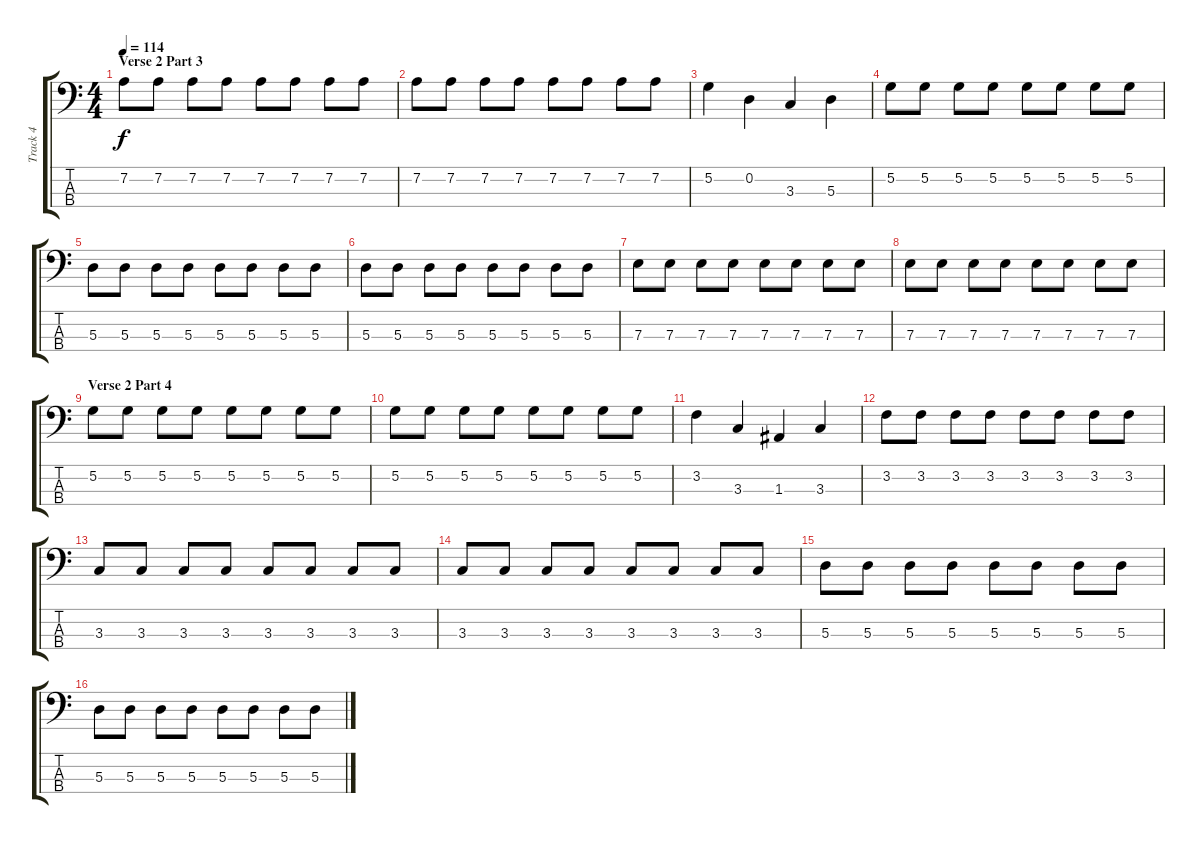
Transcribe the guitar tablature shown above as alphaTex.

\track ("Track 4" "Track 4") {instrument electricbassfinger}
\staff {score tabs}
\tuning (G2 D2 A1 E1) {hide}
\ts (4 4)
\section ("" "Verse 2 Part 3")
\tempo 114
\clef f4
\ks c
7.2.8{dy f} 7.2.8 7.2.8 7.2.8 7.2.8 7.2.8 7.2.8 7.2.8 |
7.2.8 7.2.8 7.2.8 7.2.8 7.2.8 7.2.8 7.2.8 7.2.8 |
5.2.4 0.2.4 3.3.4 5.3.4 |
5.2.8 5.2.8 5.2.8 5.2.8 5.2.8 5.2.8 5.2.8 5.2.8 |
5.3.8 5.3.8 5.3.8 5.3.8 5.3.8 5.3.8 5.3.8 5.3.8 |
5.3.8 5.3.8 5.3.8 5.3.8 5.3.8 5.3.8 5.3.8 5.3.8 |
7.3.8 7.3.8 7.3.8 7.3.8 7.3.8 7.3.8 7.3.8 7.3.8 |
7.3.8 7.3.8 7.3.8 7.3.8 7.3.8 7.3.8 7.3.8 7.3.8 |
\section ("" "Verse 2 Part 4")
5.2.8 5.2.8 5.2.8 5.2.8 5.2.8 5.2.8 5.2.8 5.2.8 |
5.2.8 5.2.8 5.2.8 5.2.8 5.2.8 5.2.8 5.2.8 5.2.8 |
3.2.4 3.3.4 1.3.4 3.3.4 |
3.2.8 3.2.8 3.2.8 3.2.8 3.2.8 3.2.8 3.2.8 3.2.8 |
3.3.8 3.3.8 3.3.8 3.3.8 3.3.8 3.3.8 3.3.8 3.3.8 |
3.3.8 3.3.8 3.3.8 3.3.8 3.3.8 3.3.8 3.3.8 3.3.8 |
5.3.8 5.3.8 5.3.8 5.3.8 5.3.8 5.3.8 5.3.8 5.3.8 |
5.3.8 5.3.8 5.3.8 5.3.8 5.3.8 5.3.8 5.3.8 5.3.8
